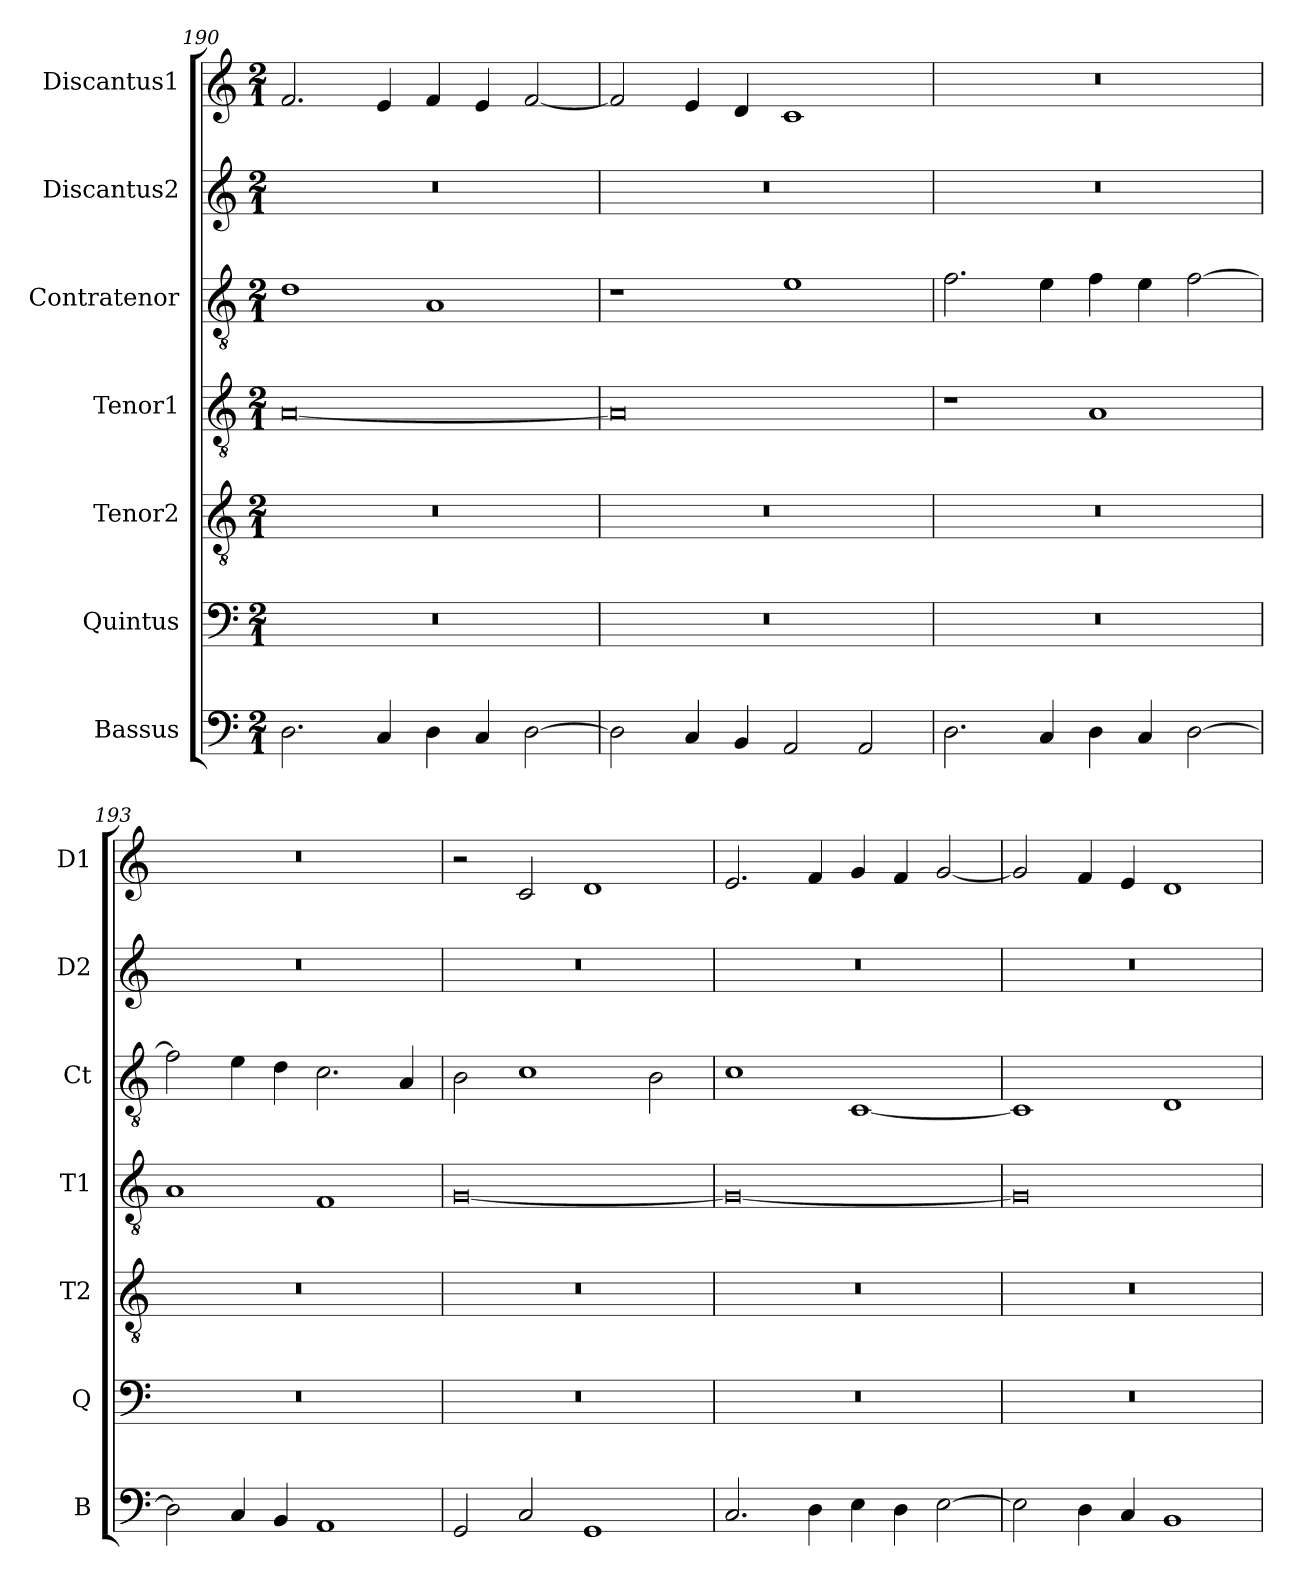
**kern	**kern	**kern	**kern	**kern	**kern	**kern
*part7	*part6	*part5	*part4	*part3	*part2	*part1
*staff7	*staff6	*staff5	*staff4	*staff3	*staff2	*staff1
*I"Bassus	*I"Quintus	*I"Tenor2	*I"Tenor1	*I"Contratenor	*I"Discantus2	*I"Discantus1
*I'B	*I'Q	*I'T2	*I'T1	*I'Ct	*I'D2	*I'D1
*clefF4	*clefF4	*clefGv2	*clefGv2	*clefGv2	*clefG2	*clefG2
*k[]	*k[]	*k[]	*k[]	*k[]	*k[]	*k[]
*M2/1	*M2/1	*M2/1	*M2/1	*M2/1	*M2/1	*M2/1
=190	=190	=190	=190	=190	=190	=190
2.D\	0r	0r	[0A/	1d\	0r	2.f/
4C/	.	.	.	.	.	4e/
4D\	.	.	.	1A/	.	4f/
4C/	.	.	.	.	.	4e/
[2D\	.	.	.	.	.	[2f/
=191	=191	=191	=191	=191	=191	=191
2D\]	0r	0r	0A/]	1r	0r	2f/]
4C/	.	.	.	.	.	4e/
4BB/	.	.	.	.	.	4d/
2AA/	.	.	.	1e\	.	1c/
2AA/	.	.	.	.	.	.
=192	=192	=192	=192	=192	=192	=192
2.D\	0r	0r	1r	2.f\	0r	0r
4C/	.	.	.	4e\	.	.
4D\	.	.	1A/	4f\	.	.
4C/	.	.	.	4e\	.	.
[2D\	.	.	.	[2f\	.	.
=193	=193	=193	=193	=193	=193	=193
2D\]	0r	0r	1A/	2f\]	0r	0r
4C/	.	.	.	4e\	.	.
4BB/	.	.	.	4d\	.	.
1AA/	.	.	1F/	2.c\	.	.
.	.	.	.	4A/	.	.
=194	=194	=194	=194	=194	=194	=194
2GG/	0r	0r	[0G/	2B\	0r	2r
2C/	.	.	.	1c\	.	2c/
1GG/	.	.	.	.	.	1d/
.	.	.	.	2B\	.	.
=195	=195	=195	=195	=195	=195	=195
2.C/	0r	0r	0G/_	1c\	0r	2.e/
4D\	.	.	.	.	.	4f/
4E\	.	.	.	[1C/	.	4g/
4D\	.	.	.	.	.	4f/
[2E\	.	.	.	.	.	[2g/
=196	=196	=196	=196	=196	=196	=196
2E\]	0r	0r	0G/]	1C/]	0r	2g/]
4D\	.	.	.	.	.	4f/
4C/	.	.	.	.	.	4e/
1BB/	.	.	.	1D/	.	1d/
=	=	=	=	=	=	=
*-	*-	*-	*-	*-	*-	*-
